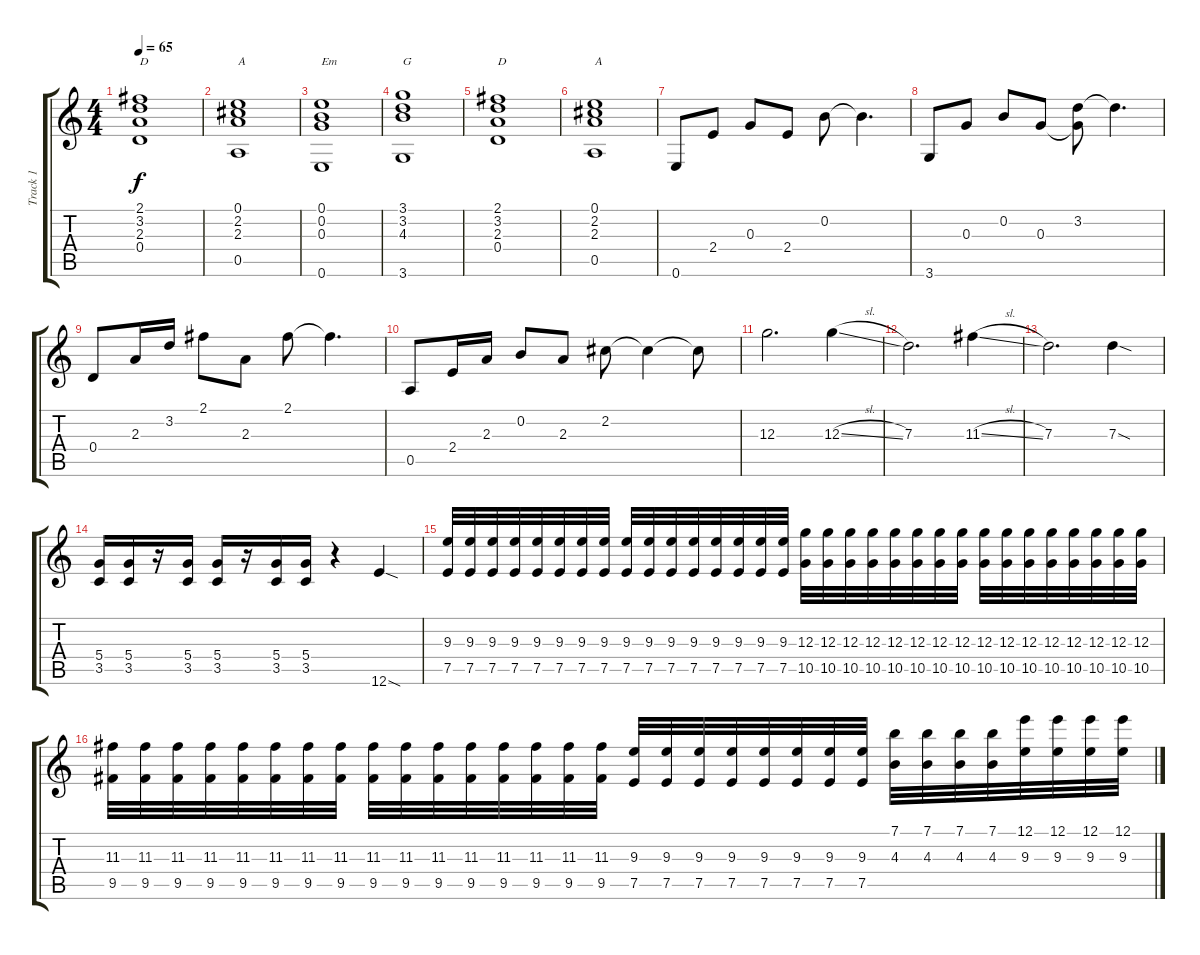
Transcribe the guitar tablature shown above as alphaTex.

\track ("Track 1" "Track 1") {instrument overdrivenguitar}
\staff {score tabs}
\tuning (E4 B3 G3 D3 A2 E2) {hide}
\ts (4 4)
\tempo 65
\clef g2
\ks c
(2.1 3.2 2.3 0.4).1{txt "D" dy f} |
(0.1 2.2 2.3 0.5).1{txt "A"} |
(0.1 0.2 0.3 0.6).1{txt "Em"} |
(3.1 3.2 4.3 3.6).1{txt "G"} |
(2.1 3.2 2.3 0.4).1{txt "D"} |
(0.1 2.2 2.3 0.5).1{txt "A"} |
0.6.8 2.4.8 0.3.8 2.4.8 0.2.8 0.2{t}.4{d} |
3.6.8 0.3.8 0.2.8 0.3.8 (3.2 0.3{t}).8 3.2{t}.4{d} |
0.4.8 2.3.16 3.2.16 2.1.8 2.3.8 2.1.8 2.1{t}.4{d} |
0.5.8 2.4.16 2.3.16 0.2.8 2.3.8 2.2.8 2.2{t}.4 2.2{t}.8 |
12.3.2{d instrument overdrivenguitar} 12.3{sl}.4 |
7.3.2{d} 11.3{sl}.4 |
7.3.2{d} 7.3{sod}.4 |
(5.4 3.5).16 (5.4 3.5).16 r.16 (5.4 3.5).16 (5.4 3.5).16 r.16 (5.4 3.5).16 (5.4 3.5).16 r.4 12.6{sod}.4 |
(9.3 7.5).32{instrument overdrivenguitar} (9.3 7.5).32 (9.3 7.5).32 (9.3 7.5).32 (9.3 7.5).32 (9.3 7.5).32 (9.3 7.5).32 (9.3 7.5).32 (9.3 7.5).32 (9.3 7.5).32 (9.3 7.5).32 (9.3 7.5).32 (9.3 7.5).32 (9.3 7.5).32 (9.3 7.5).32 (9.3 7.5).32 (12.3 10.5).32 (12.3 10.5).32 (12.3 10.5).32 (12.3 10.5).32 (12.3 10.5).32 (12.3 10.5).32 (12.3 10.5).32 (12.3 10.5).32 (12.3 10.5).32 (12.3 10.5).32 (12.3 10.5).32 (12.3 10.5).32 (12.3 10.5).32 (12.3 10.5).32 (12.3 10.5).32 (12.3 10.5).32 |
(11.3 9.5).32 (11.3 9.5).32 (11.3 9.5).32 (11.3 9.5).32 (11.3 9.5).32 (11.3 9.5).32 (11.3 9.5).32 (11.3 9.5).32 (11.3 9.5).32 (11.3 9.5).32 (11.3 9.5).32 (11.3 9.5).32 (11.3 9.5).32 (11.3 9.5).32 (11.3 9.5).32 (11.3 9.5).32 (9.3 7.5).32 (9.3 7.5).32 (9.3 7.5).32 (9.3 7.5).32 (9.3 7.5).32 (9.3 7.5).32 (9.3 7.5).32 (9.3 7.5).32 (7.1 4.3).32 (7.1 4.3).32 (7.1 4.3).32 (7.1 4.3).32 (12.1 9.3).32 (12.1 9.3).32 (12.1 9.3).32 (12.1 9.3).32
